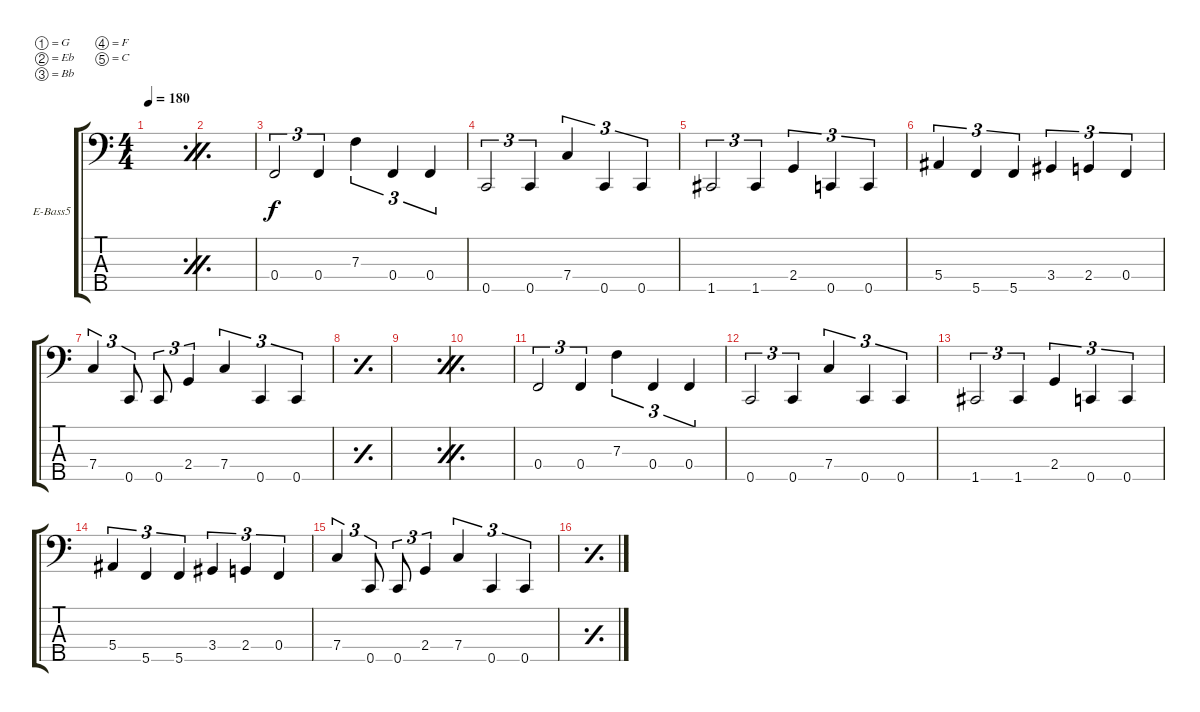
\defaultSystemsLayout 4
\bracketExtendMode groupsimilarinstruments
\multiBarRest
\firstSystemTrackNameOrientation horizontal
\otherSystemsTrackNameOrientation horizontal
\track ("Electric Bass" "E-Bass5") {instrument electricbassfinger}
\staff {score tabs}
\tuning (G2 Eb2 Bb1 F1 C1)
\ts (4 4)
\tempo 180
\clef f4
\simile firstofdouble
\ks c
|
\simile secondofdouble
|
0.4.2{tu (3 2)} 0.4.4{tu (3 2)} 7.3.4{tu (3 2)} 0.4.4{tu (3 2)} 0.4.4{tu (3 2)} |
0.5.2{tu (3 2)} 0.5.4{tu (3 2)} 7.4.4{tu (3 2)} 0.5.4{tu (3 2)} 0.5.4{tu (3 2)} |
1.5.2{tu (3 2)} 1.5.4{tu (3 2)} 2.4.4{tu (3 2)} 0.5.4{tu (3 2)} 0.5.4{tu (3 2)} |
5.4.4{tu (3 2)} 5.5.4{tu (3 2)} 5.5.4{tu (3 2)} 3.4.4{tu (3 2)} 2.4.4{tu (3 2)} 0.4.4{tu (3 2)} |
7.4.4{tu (3 2)} 0.5.8{tu (3 2)} 0.5.8{tu (3 2)} 2.4.4{tu (3 2)} 7.4.4{tu (3 2)} 0.5.4{tu (3 2)} 0.5.4{tu (3 2)} |
\simile simple
|
\simile firstofdouble
|
\simile secondofdouble
|
\simile none
0.4.2{tu (3 2)} 0.4.4{tu (3 2)} 7.3.4{tu (3 2)} 0.4.4{tu (3 2)} 0.4.4{tu (3 2)} |
0.5.2{tu (3 2)} 0.5.4{tu (3 2)} 7.4.4{tu (3 2)} 0.5.4{tu (3 2)} 0.5.4{tu (3 2)} |
1.5.2{tu (3 2)} 1.5.4{tu (3 2)} 2.4.4{tu (3 2)} 0.5.4{tu (3 2)} 0.5.4{tu (3 2)} |
5.4.4{tu (3 2)} 5.5.4{tu (3 2)} 5.5.4{tu (3 2)} 3.4.4{tu (3 2)} 2.4.4{tu (3 2)} 0.4.4{tu (3 2)} |
7.4.4{tu (3 2)} 0.5.8{tu (3 2)} 0.5.8{tu (3 2)} 2.4.4{tu (3 2)} 7.4.4{tu (3 2)} 0.5.4{tu (3 2)} 0.5.4{tu (3 2)} |
\simile simple
